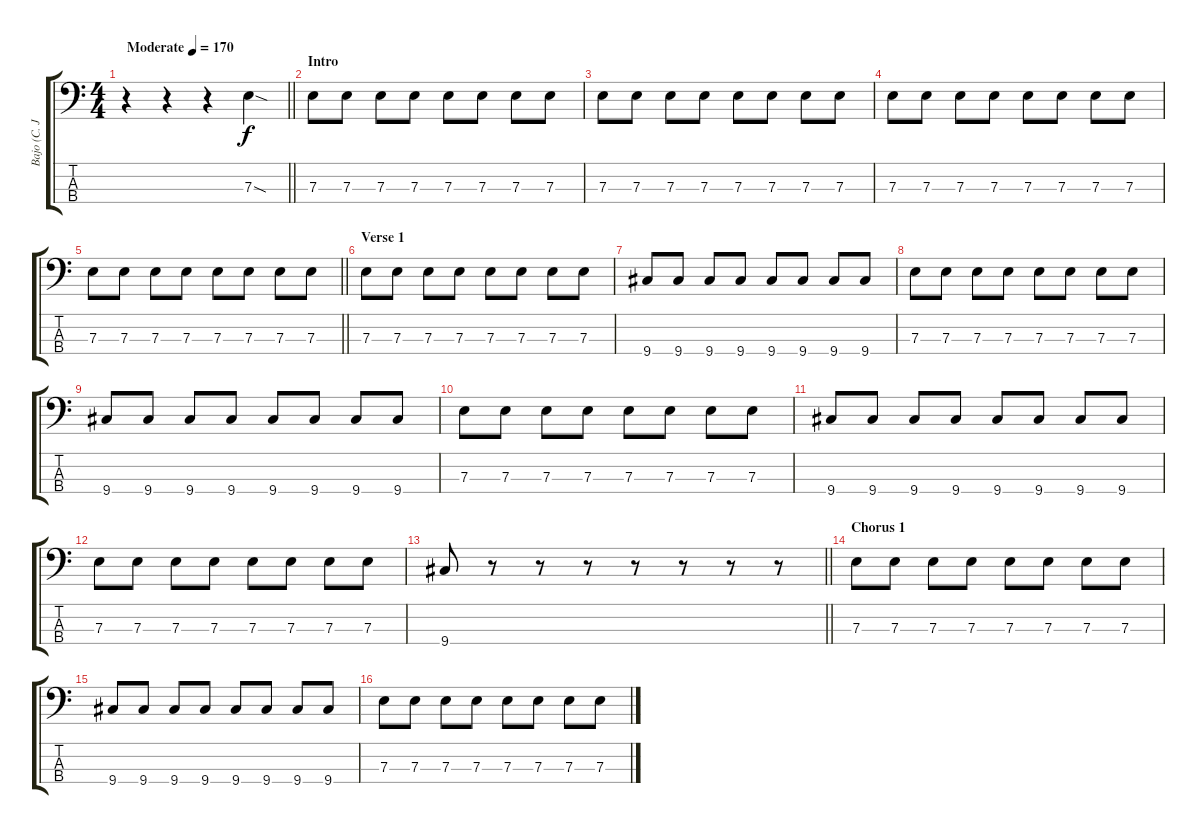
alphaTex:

\track ("Bajo (C. Jay)" "Bajo (C. J") {instrument electricbassfinger}
\staff {score tabs}
\tuning (G2 D2 A1 E1) {hide}
\ts (4 4)
\tempo (170 "Moderate")
\clef f4
\barLineRight lightlight
\ks c
r.4{dy f instrument electricbassfinger} r.4 r.4 7.3{sod}.4 |
\section ("" "Intro")
7.3.8 7.3.8 7.3.8 7.3.8 7.3.8 7.3.8 7.3.8 7.3.8 |
7.3.8 7.3.8 7.3.8 7.3.8 7.3.8 7.3.8 7.3.8 7.3.8 |
7.3.8 7.3.8 7.3.8 7.3.8 7.3.8 7.3.8 7.3.8 7.3.8 |
\barLineRight lightlight
7.3.8 7.3.8 7.3.8 7.3.8 7.3.8 7.3.8 7.3.8 7.3.8 |
\section ("" "Verse 1")
7.3.8 7.3.8 7.3.8 7.3.8 7.3.8 7.3.8 7.3.8 7.3.8 |
9.4.8 9.4.8 9.4.8 9.4.8 9.4.8 9.4.8 9.4.8 9.4.8 |
7.3.8 7.3.8 7.3.8 7.3.8 7.3.8 7.3.8 7.3.8 7.3.8 |
9.4.8 9.4.8 9.4.8 9.4.8 9.4.8 9.4.8 9.4.8 9.4.8 |
7.3.8 7.3.8 7.3.8 7.3.8 7.3.8 7.3.8 7.3.8 7.3.8 |
9.4.8 9.4.8 9.4.8 9.4.8 9.4.8 9.4.8 9.4.8 9.4.8 |
7.3.8 7.3.8 7.3.8 7.3.8 7.3.8 7.3.8 7.3.8 7.3.8 |
\barLineRight lightlight
9.4.8 r.8 r.8 r.8 r.8 r.8 r.8 r.8 |
\section ("" "Chorus 1")
7.3.8 7.3.8 7.3.8 7.3.8 7.3.8 7.3.8 7.3.8 7.3.8 |
9.4.8 9.4.8 9.4.8 9.4.8 9.4.8 9.4.8 9.4.8 9.4.8 |
7.3.8 7.3.8 7.3.8 7.3.8 7.3.8 7.3.8 7.3.8 7.3.8
